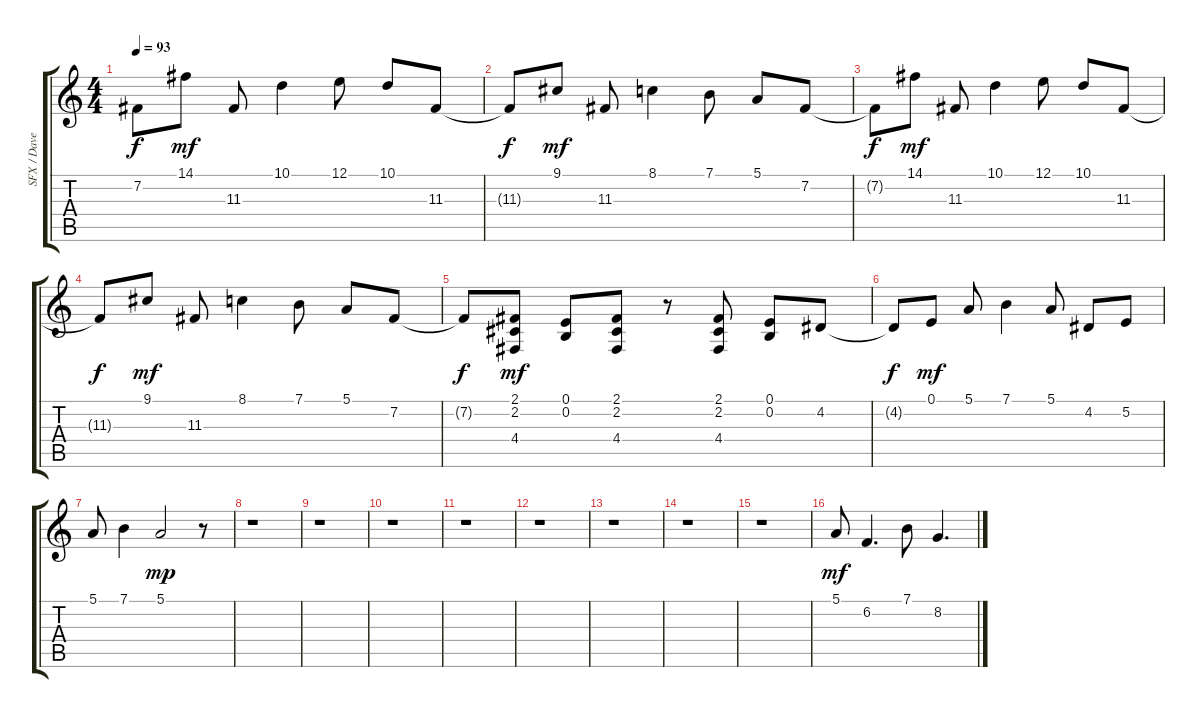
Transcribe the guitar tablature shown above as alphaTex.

\track ("SFX / Dave Mustaine Voice" "SFX / Dave") {instrument pad4choir}
\staff {score tabs}
\tuning (E4 B3 G3 D3 A2 E2) {hide}
\ts (4 4)
\tempo 93
\clef g2
\ks c
7.2{t}.8{dy f} 14.1.8{dy mf} 11.3.8 10.1.4 12.1.8 10.1.8 11.3.8 |
11.3{t}.8{dy f} 9.1.8{dy mf} 11.3.8 8.1.4 7.1.8 5.1.8 7.2.8 |
7.2{t}.8{dy f} 14.1.8{dy mf} 11.3.8 10.1.4 12.1.8 10.1.8 11.3.8 |
11.3{t}.8{dy f} 9.1.8{dy mf} 11.3.8 8.1.4 7.1.8 5.1.8 7.2.8 |
7.2{t}.8{dy f} (2.1 2.2 4.4).8{dy mf} (0.1 0.2).8 (2.1 2.2 4.4).8 r.8 (2.1 2.2 4.4).8 (0.1 0.2).8 4.2.8 |
4.2{t}.8{dy f} 0.1.8{dy mf} 5.1.8 7.1.4 5.1.8 4.2.8 5.2.8 |
5.1.8 7.1.4 5.1.2{dy mp} r.8 |
r.1 |
r.1 |
r.1 |
r.1 |
r.1 |
r.1 |
r.1 |
r.1 |
5.1.8{dy mf} 6.2.4{d} 7.1.8 8.2.4{d}
